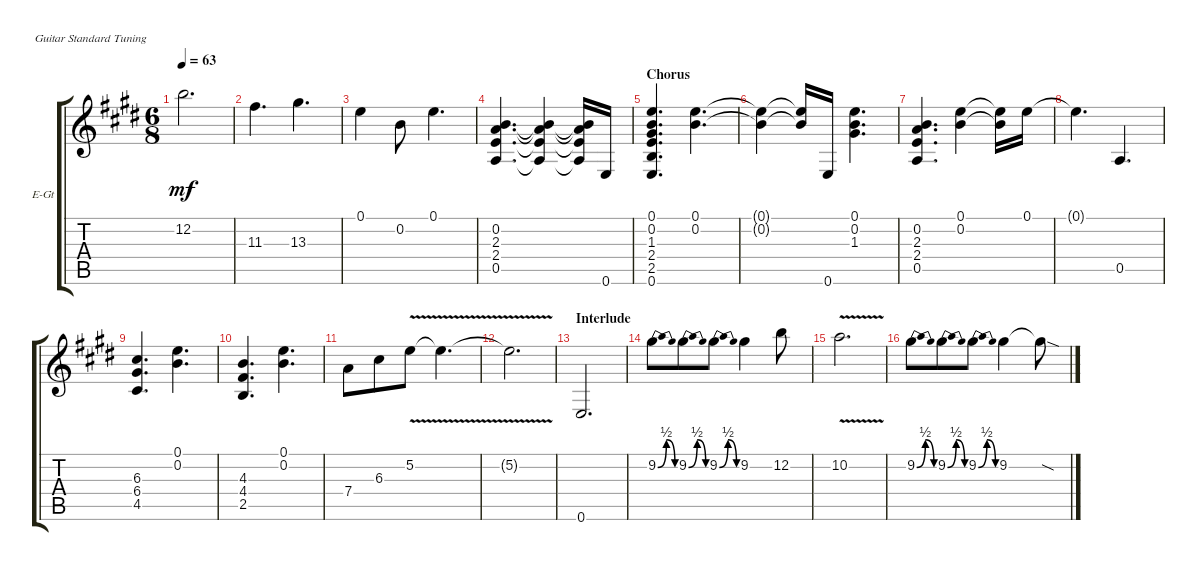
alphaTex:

\defaultSystemsLayout 4
\bracketExtendMode groupsimilarinstruments
\firstSystemTrackNameOrientation horizontal
\otherSystemsTrackNameOrientation horizontal
\track ("Electric Guitar" "E-Gt") {instrument electricguitarclean}
\staff {score tabs}
\tuning (E4 B3 G3 D3 A2 E2)
\ts (6 8)
\tempo 63
\clef g2
\ks e
12.2.2{d dy mf} |
11.3.4{d} 13.3.4{d} |
0.1.4 0.2.8 0.1.4{d} |
(0.2 2.3 2.4 0.5).4{d} (0.2{t} 2.3{t} 2.4{t} 0.5{t}).4 (0.2{t} 2.3{t} 2.4{t} 0.5{t}).16 0.6.16 |
\section ("" "Chorus")
(0.1 0.2 1.3 2.4 2.5 0.6).4{d} (0.1 0.2).4{d} |
(0.1{t} 0.2{t}).4 (0.1{t} 0.2{t}).16 0.6.16 (0.1 0.2 1.3).4{d} |
(0.2 2.3 2.4 0.5).4{d} (0.1 0.2).4 (0.1{t} 0.2{t}).16 0.1.16 |
0.1{t}.4{d} 0.5.4{d} |
(6.3 6.4 4.5).4{d} (0.1 0.2).4{d} |
(4.3 4.4 2.5).4{d} (0.1 0.2).4{d} |
7.4.8 6.3.8 5.2{v}.8 5.2{v t}.4{d} |
5.2{v t}.2{d} |
\section ("" "Interlude")
0.6.2{d} |
9.2{be (bendrelease 0 0 10.799999999999999 2 20.4 2 30 0)}.8 9.2{be (bendrelease 0 0 12 2 19.8 2 30 0)}.8 9.2{be (bendrelease 0 0 10.2 2 20.4 2 30 0)}.8 9.2.4 12.2.8 |
10.2{v}.2{d} |
9.2{be (bendrelease 0 0 10.799999999999999 2 20.4 2 30 0)}.8 9.2{be (bendrelease 0 0 12 2 19.8 2 30 0)}.8 9.2{be (bendrelease 0 0 10.2 2 20.4 2 30 0)}.8 9.2.4 9.2{sod t}.8
